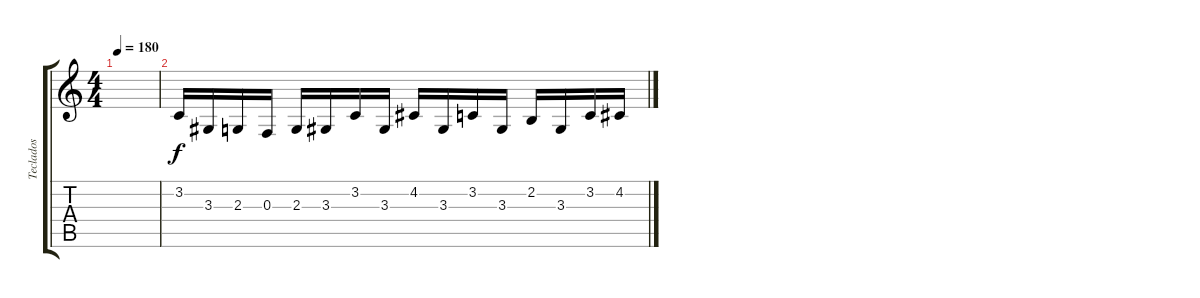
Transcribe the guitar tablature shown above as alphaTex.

\track ("Teclados" "Teclados") {instrument acousticgrandpiano}
\staff {score tabs}
\tuning (D4 A3 F3 C3 G2 D2) {hide}
\ts (4 4)
\tempo 180
\clef g2
\ks c
|
3.2.16 3.3.16 2.3.16 0.3.16 2.3.16 3.3.16 3.2.16 3.3.16 4.2.16 3.3.16 3.2.16 3.3.16 2.2.16 3.3.16 3.2.16 4.2.16
